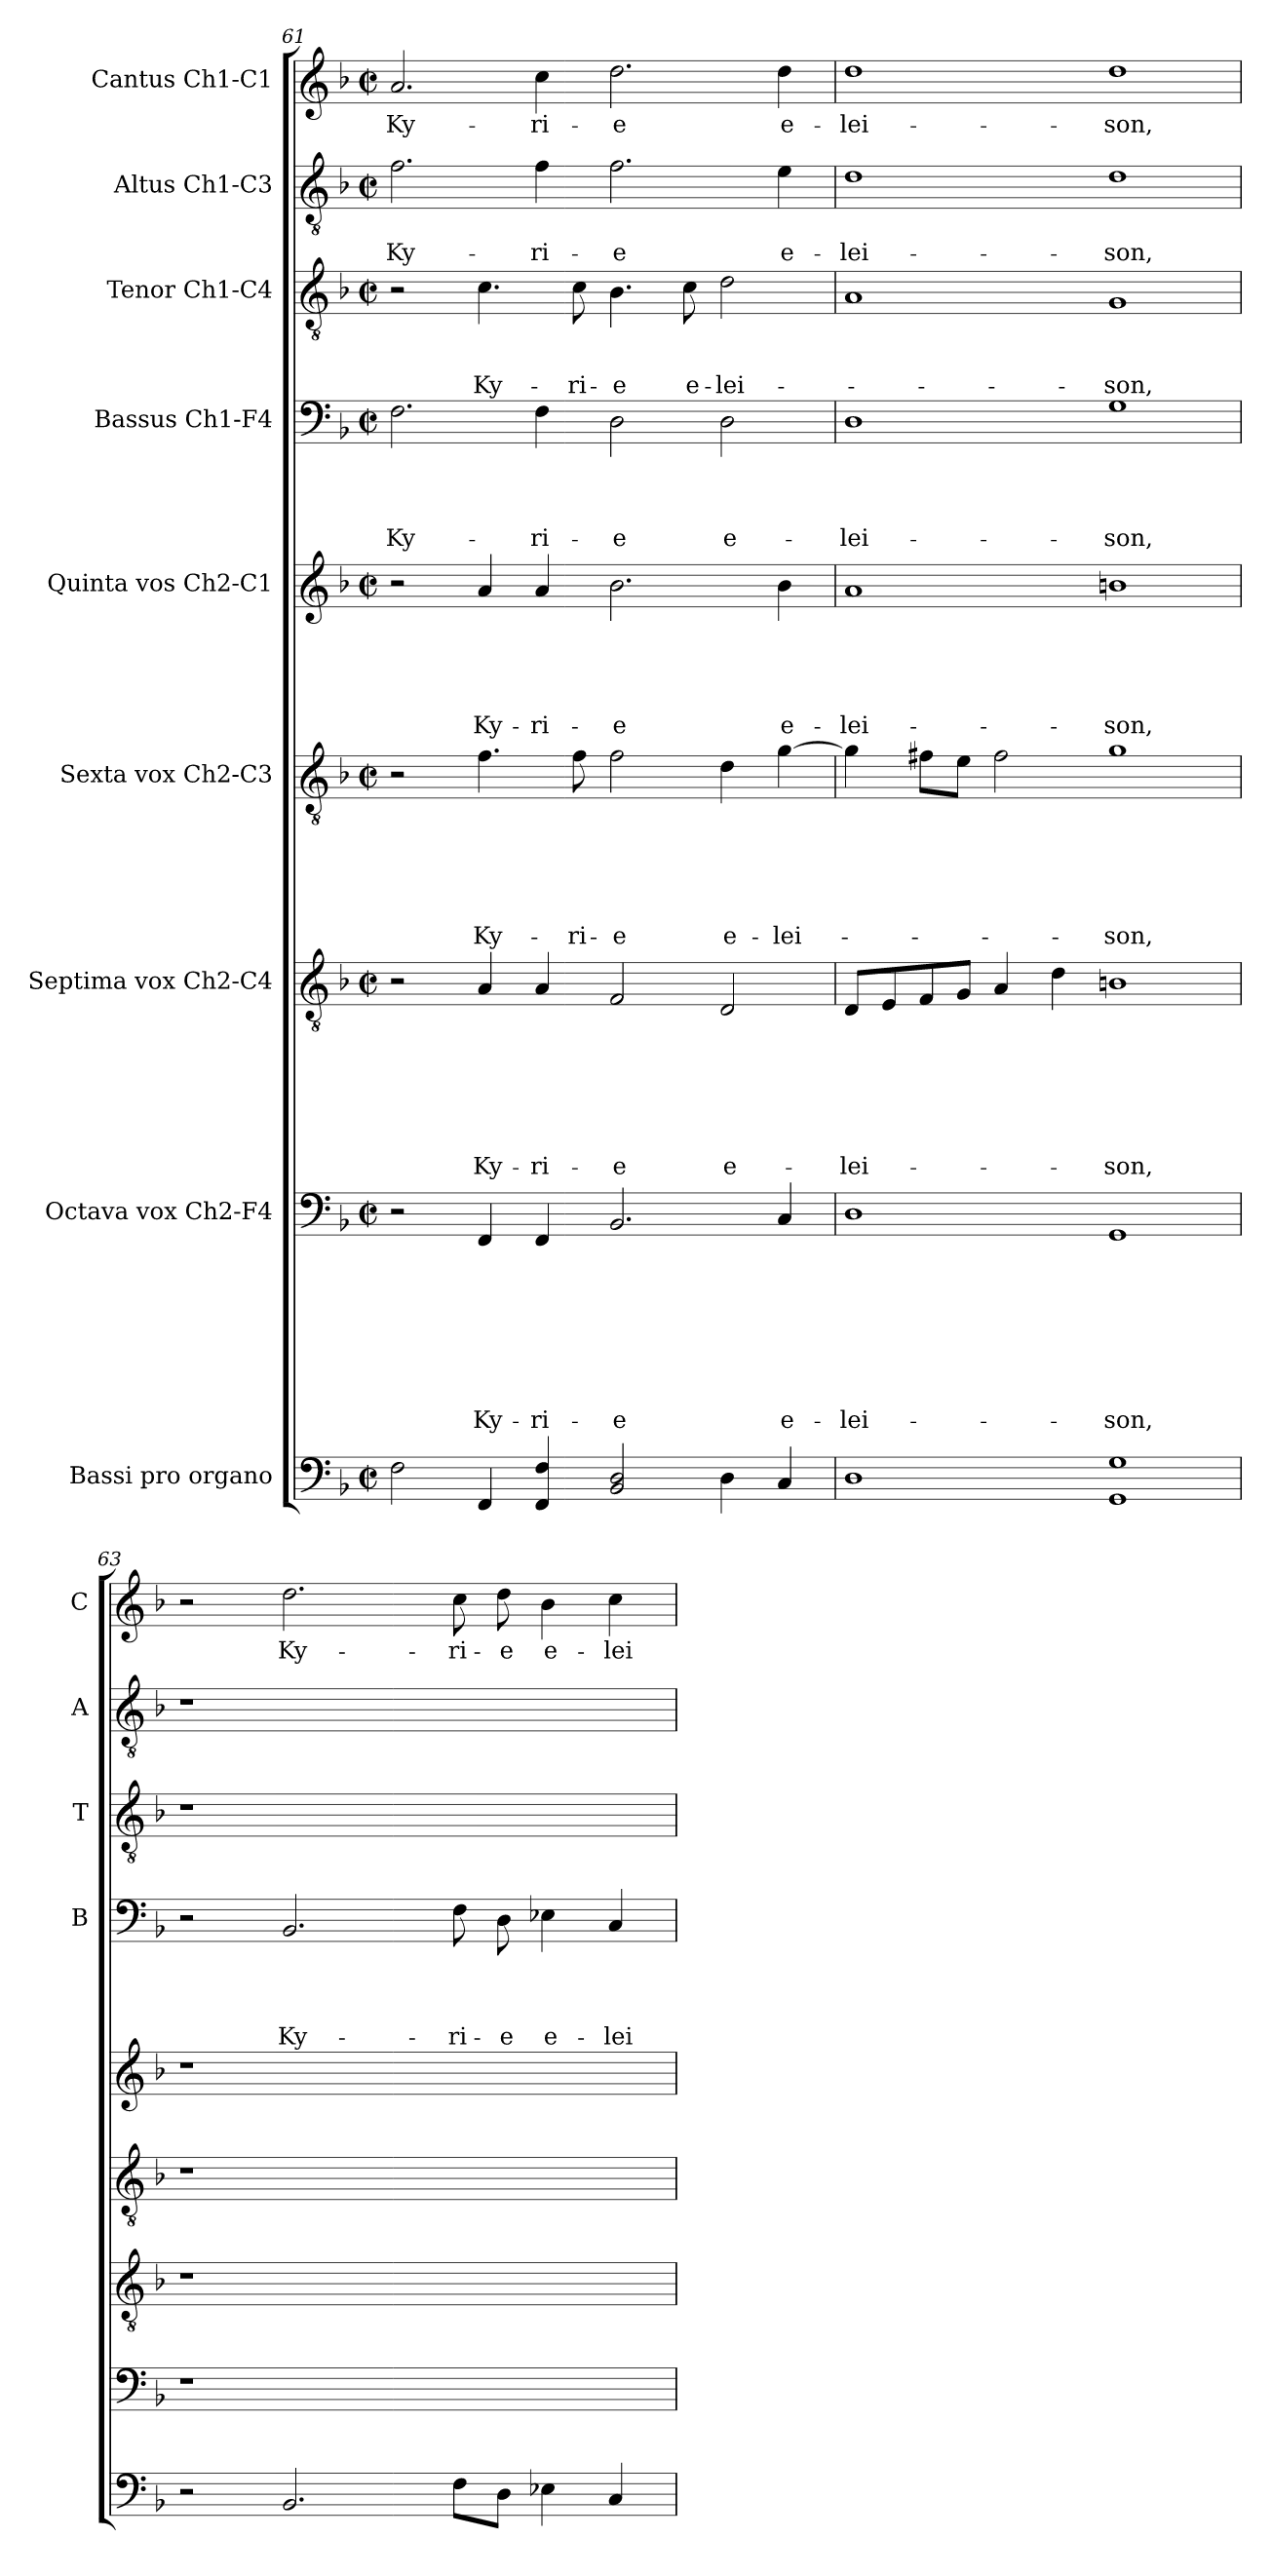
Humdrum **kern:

**kern	**kern	**text	**text	**text	**text	**text	**text	**text	**text	**kern	**text	**text	**text	**text	**text	**text	**text	**kern	**text	**text	**text	**text	**text	**text	**kern	**text	**text	**text	**text	**text	**kern	**text	**text	**text	**text	**kern	**text	**text	**text	**kern	**text	**text	**kern	**text
*part9	*part8	*part8	*part8	*part8	*part8	*part8	*part8	*part8	*part8	*part7	*part7	*part7	*part7	*part7	*part7	*part7	*part7	*part6	*part6	*part6	*part6	*part6	*part6	*part6	*part5	*part5	*part5	*part5	*part5	*part5	*part4	*part4	*part4	*part4	*part4	*part3	*part3	*part3	*part3	*part2	*part2	*part2	*part1	*part1
*staff9	*staff8	*staff8	*staff8	*staff8	*staff8	*staff8	*staff8	*staff8	*staff8	*staff7	*staff7	*staff7	*staff7	*staff7	*staff7	*staff7	*staff7	*staff6	*staff6	*staff6	*staff6	*staff6	*staff6	*staff6	*staff5	*staff5	*staff5	*staff5	*staff5	*staff5	*staff4	*staff4	*staff4	*staff4	*staff4	*staff3	*staff3	*staff3	*staff3	*staff2	*staff2	*staff2	*staff1	*staff1
*I"Bassi pro  organo	*I"Octava vox Ch2-F4	*	*	*	*	*	*	*	*	*I"Septima vox Ch2-C4	*	*	*	*	*	*	*	*I"Sexta vox Ch2-C3	*	*	*	*	*	*	*I"Quinta vos Ch2-C1	*	*	*	*	*	*I"Bassus Ch1-F4	*	*	*	*	*I"Tenor Ch1-C4	*	*	*	*I"Altus Ch1-C3	*	*	*I"Cantus Ch1-C1	*
*	*	*	*	*	*	*	*	*	*	*	*	*	*	*	*	*	*	*	*	*	*	*	*	*	*	*	*	*	*	*	*I'B	*	*	*	*	*I'T	*	*	*	*I'A	*	*	*I'C	*
!!LO:LB:g=z
*clefF4	*clefF4	*	*	*	*	*	*	*	*	*clefGv2	*	*	*	*	*	*	*	*clefGv2	*	*	*	*	*	*	*clefG2	*	*	*	*	*	*clefF4	*	*	*	*	*clefGv2	*	*	*	*clefGv2	*	*	*clefG2	*
*k[b-]	*k[b-]	*	*	*	*	*	*	*	*	*k[b-]	*	*	*	*	*	*	*	*k[b-]	*	*	*	*	*	*	*k[b-]	*	*	*	*	*	*k[b-]	*	*	*	*	*k[b-]	*	*	*	*k[b-]	*	*	*k[b-]	*
*F:	*F:	*	*	*	*	*	*	*	*	*F:	*	*	*	*	*	*	*	*F:	*	*	*	*	*	*	*F:	*	*	*	*	*	*F:	*	*	*	*	*F:	*	*	*	*F:	*	*	*F:	*
*M2/2	*M2/2	*	*	*	*	*	*	*	*	*M2/2	*	*	*	*	*	*	*	*M2/2	*	*	*	*	*	*	*M2/2	*	*	*	*	*	*M2/2	*	*	*	*	*M2/2	*	*	*	*M2/2	*	*	*M2/2	*
*met(c|)	*met(c|)	*	*	*	*	*	*	*	*	*met(c|)	*	*	*	*	*	*	*	*met(c|)	*	*	*	*	*	*	*met(c|)	*	*	*	*	*	*met(c|)	*	*	*	*	*met(c|)	*	*	*	*met(c|)	*	*	*met(c|)	*
=61	=61	=61	=61	=61	=61	=61	=61	=61	=61	=61	=61	=61	=61	=61	=61	=61	=61	=61	=61	=61	=61	=61	=61	=61	=61	=61	=61	=61	=61	=61	=61	=61	=61	=61	=61	=61	=61	=61	=61	=61	=61	=61	=61	=61
!	!	!	!	!	!	!	!	!	!	!	!	!	!	!	!	!	!	!	!	!	!	!	!	!	!	!	!	!	!	!	!	!	!	!	!LO:LY:b	!	!	!	!	!	!	!LO:LY:b	!	!LO:LY:b
2F\	2r	.	.	.	.	.	.	.	.	2r	.	.	.	.	.	.	.	2r	.	.	.	.	.	.	2r	.	.	.	.	.	2.F\	.	.	.	Ky-	2r	.	.	.	2.f\	.	Ky-	2.a/	Ky-
!	!	!	!	!	!	!	!	!	!LO:LY:b	!	!	!	!	!	!	!	!LO:LY:b	!	!	!	!	!	!	!LO:LY:b	!	!	!	!	!	!LO:LY:b	!	!	!	!	!	!	!	!	!LO:LY:b	!	!	!	!	!
4FF/	4FF/	.	.	.	.	.	.	.	Ky-	4A/	.	.	.	.	.	.	Ky-	4.f\	.	.	.	.	.	Ky-	4a/	.	.	.	.	Ky-	.	.	.	.	.	4.c\	.	.	Ky-	.	.	.	.	.
!	!	!	!	!	!	!	!	!	!LO:LY:b	!	!	!	!	!	!	!	!LO:LY:b	!	!	!	!	!	!	!	!	!	!	!	!	!LO:LY:b	!	!	!	!	!LO:LY:b	!	!	!	!	!	!	!LO:LY:b	!	!LO:LY:b
4FF/ 4F/	4FF/	.	.	.	.	.	.	.	-ri-	4A/	.	.	.	.	.	.	-ri-	.	.	.	.	.	.	.	4a/	.	.	.	.	-ri-	4F\	.	.	.	-ri-	.	.	.	.	4f\	.	-ri-	4cc\	-ri-
!	!	!	!	!	!	!	!	!	!	!	!	!	!	!	!	!	!	!	!	!	!	!	!	!LO:LY:b	!	!	!	!	!	!	!	!	!	!	!	!	!	!	!LO:LY:b	!	!	!	!	!
.	.	.	.	.	.	.	.	.	.	.	.	.	.	.	.	.	.	8f\	.	.	.	.	.	-ri-	.	.	.	.	.	.	.	.	.	.	.	8c\	.	.	-ri-	.	.	.	.	.
!	!	!	!	!	!	!	!	!	!LO:LY:b	!	!	!	!	!	!	!	!LO:LY:b	!	!	!	!	!	!	!LO:LY:b	!	!	!	!	!	!LO:LY:b	!	!	!	!	!LO:LY:b	!	!	!	!LO:LY:b	!	!	!LO:LY:b	!	!LO:LY:b
2BB-/ 2D/	2.BB-/	.	.	.	.	.	.	.	-e	2F/	.	.	.	.	.	.	-e	2f\	.	.	.	.	.	-e	2.b-\	.	.	.	.	-e	2D\	.	.	.	-e	4.B-\	.	.	-e	2.f\	.	-e	2.dd\	-e
!	!	!	!	!	!	!	!	!	!	!	!	!	!	!	!	!	!	!	!	!	!	!	!	!	!	!	!	!	!	!	!	!	!	!	!	!	!	!	!LO:LY:b	!	!	!	!	!
.	.	.	.	.	.	.	.	.	.	.	.	.	.	.	.	.	.	.	.	.	.	.	.	.	.	.	.	.	.	.	.	.	.	.	.	8c\	.	.	e-	.	.	.	.	.
!	!	!	!	!	!	!	!	!	!	!	!	!	!	!	!	!	!LO:LY:b	!	!	!	!	!	!	!LO:LY:b	!	!	!	!	!	!	!	!	!	!	!LO:LY:b	!	!	!	!LO:LY:b	!	!	!	!	!
4D\	.	.	.	.	.	.	.	.	.	2D/	.	.	.	.	.	.	e-	4d\	.	.	.	.	.	e-	.	.	.	.	.	.	2D\	.	.	.	e-	2d\	.	.	-lei-	.	.	.	.	.
!	!	!	!	!	!	!	!	!	!LO:LY:b	!	!	!	!	!	!	!	!	!	!	!	!	!	!	!LO:LY:b	!	!	!	!	!	!LO:LY:b	!	!	!	!	!	!	!	!	!	!	!	!LO:LY:b	!	!LO:LY:b
4C/	4C/	.	.	.	.	.	.	.	e-	.	.	.	.	.	.	.	.	[4g\	.	.	.	.	.	-lei-	4b-\	.	.	.	.	e-	.	.	.	.	.	.	.	.	.	4e\	.	e-	4dd\	e-
=62	=62	=62	=62	=62	=62	=62	=62	=62	=62	=62	=62	=62	=62	=62	=62	=62	=62	=62	=62	=62	=62	=62	=62	=62	=62	=62	=62	=62	=62	=62	=62	=62	=62	=62	=62	=62	=62	=62	=62	=62	=62	=62	=62	=62
!	!	!	!	!	!	!	!	!	!LO:LY:b	!	!	!	!	!	!	!	!LO:LY:b	!	!	!	!	!	!	!	!	!	!	!	!	!LO:LY:b	!	!	!	!	!LO:LY:b	!	!	!	!	!	!	!LO:LY:b	!	!LO:LY:b
1D	1D	.	.	.	.	.	.	.	-lei-	8D/L	.	.	.	.	.	.	-lei-	4g\]	.	.	.	.	.	.	1a	.	.	.	.	-lei-	1D	.	.	.	-lei-	1A	.	.	.	1d	.	-lei-	1dd	-lei-
.	.	.	.	.	.	.	.	.	.	8E/	.	.	.	.	.	.	.	.	.	.	.	.	.	.	.	.	.	.	.	.	.	.	.	.	.	.	.	.	.	.	.	.	.	.
.	.	.	.	.	.	.	.	.	.	8F/	.	.	.	.	.	.	.	8f#X\L	.	.	.	.	.	.	.	.	.	.	.	.	.	.	.	.	.	.	.	.	.	.	.	.	.	.
.	.	.	.	.	.	.	.	.	.	8G/J	.	.	.	.	.	.	.	8e\J	.	.	.	.	.	.	.	.	.	.	.	.	.	.	.	.	.	.	.	.	.	.	.	.	.	.
.	.	.	.	.	.	.	.	.	.	4A/	.	.	.	.	.	.	.	2f#\	.	.	.	.	.	.	.	.	.	.	.	.	.	.	.	.	.	.	.	.	.	.	.	.	.	.
.	.	.	.	.	.	.	.	.	.	4d\	.	.	.	.	.	.	.	.	.	.	.	.	.	.	.	.	.	.	.	.	.	.	.	.	.	.	.	.	.	.	.	.	.	.
!	!	!	!	!	!	!	!	!	!LO:LY:b	!	!	!	!	!	!	!	!LO:LY:b	!	!	!	!	!	!	!LO:LY:b	!	!	!	!	!	!LO:LY:b	!	!	!	!	!LO:LY:b	!	!	!	!LO:LY:b	!	!	!LO:LY:b	!	!LO:LY:b
1GG 1G	1GG	.	.	.	.	.	.	.	-son,	1Bn	.	.	.	.	.	.	-son,	1g	.	.	.	.	.	-son,	1bn	.	.	.	.	-son,	1G	.	.	.	-son,	1G	.	.	-son,	1d	.	-son,	1dd	-son,
=63	=63	=63	=63	=63	=63	=63	=63	=63	=63	=63	=63	=63	=63	=63	=63	=63	=63	=63	=63	=63	=63	=63	=63	=63	=63	=63	=63	=63	=63	=63	=63	=63	=63	=63	=63	=63	=63	=63	=63	=63	=63	=63	=63	=63
2r	1r	.	.	.	.	.	.	.	.	1r	.	.	.	.	.	.	.	1r	.	.	.	.	.	.	1r	.	.	.	.	.	2r	.	.	.	.	1r	.	.	.	1r	.	.	2r	.
!	!	!	!	!	!	!	!	!	!	!	!	!	!	!	!	!	!	!	!	!	!	!	!	!	!	!	!	!	!	!	!	!	!	!	!LO:LY:b	!	!	!	!	!	!	!	!	!LO:LY:b
2.BB-/	.	.	.	.	.	.	.	.	.	.	.	.	.	.	.	.	.	.	.	.	.	.	.	.	.	.	.	.	.	.	2.BB-/	.	.	.	Ky-	.	.	.	.	.	.	.	2.dd\	Ky-
.	1ryy	.	.	.	.	.	.	.	.	1ryy	.	.	.	.	.	.	.	1ryy	.	.	.	.	.	.	1ryy	.	.	.	.	.	.	.	.	.	.	1ryy	.	.	.	1ryy	.	.	.	.
!	!	!	!	!	!	!	!	!	!	!	!	!	!	!	!	!	!	!	!	!	!	!	!	!	!	!	!	!	!	!	!	!	!	!	!LO:LY:b	!	!	!	!	!	!	!	!	!LO:LY:b
8F\L	.	.	.	.	.	.	.	.	.	.	.	.	.	.	.	.	.	.	.	.	.	.	.	.	.	.	.	.	.	.	8F\	.	.	.	-ri-	.	.	.	.	.	.	.	8cc\	-ri-
!	!	!	!	!	!	!	!	!	!	!	!	!	!	!	!	!	!	!	!	!	!	!	!	!	!	!	!	!	!	!	!	!	!	!	!LO:LY:b	!	!	!	!	!	!	!	!	!LO:LY:b
8D\J	.	.	.	.	.	.	.	.	.	.	.	.	.	.	.	.	.	.	.	.	.	.	.	.	.	.	.	.	.	.	8D\	.	.	.	-e	.	.	.	.	.	.	.	8dd\	-e
!	!	!	!	!	!	!	!	!	!	!	!	!	!	!	!	!	!	!	!	!	!	!	!	!	!	!	!	!	!	!	!	!	!	!	!LO:LY:b	!	!	!	!	!	!	!	!	!LO:LY:b
4E-X\	.	.	.	.	.	.	.	.	.	.	.	.	.	.	.	.	.	.	.	.	.	.	.	.	.	.	.	.	.	.	4E-X\	.	.	.	e-	.	.	.	.	.	.	.	4b-\	e-
!	!	!	!	!	!	!	!	!	!	!	!	!	!	!	!	!	!	!	!	!	!	!	!	!	!	!	!	!	!	!	!	!	!	!	!LO:LY:b	!	!	!	!	!	!	!	!	!LO:LY:b
4C/	.	.	.	.	.	.	.	.	.	.	.	.	.	.	.	.	.	.	.	.	.	.	.	.	.	.	.	.	.	.	4C/	.	.	.	-lei-	.	.	.	.	.	.	.	4cc\	-lei-
=	=	=	=	=	=	=	=	=	=	=	=	=	=	=	=	=	=	=	=	=	=	=	=	=	=	=	=	=	=	=	=	=	=	=	=	=	=	=	=	=	=	=	=	=
*-	*-	*-	*-	*-	*-	*-	*-	*-	*-	*-	*-	*-	*-	*-	*-	*-	*-	*-	*-	*-	*-	*-	*-	*-	*-	*-	*-	*-	*-	*-	*-	*-	*-	*-	*-	*-	*-	*-	*-	*-	*-	*-	*-	*-
